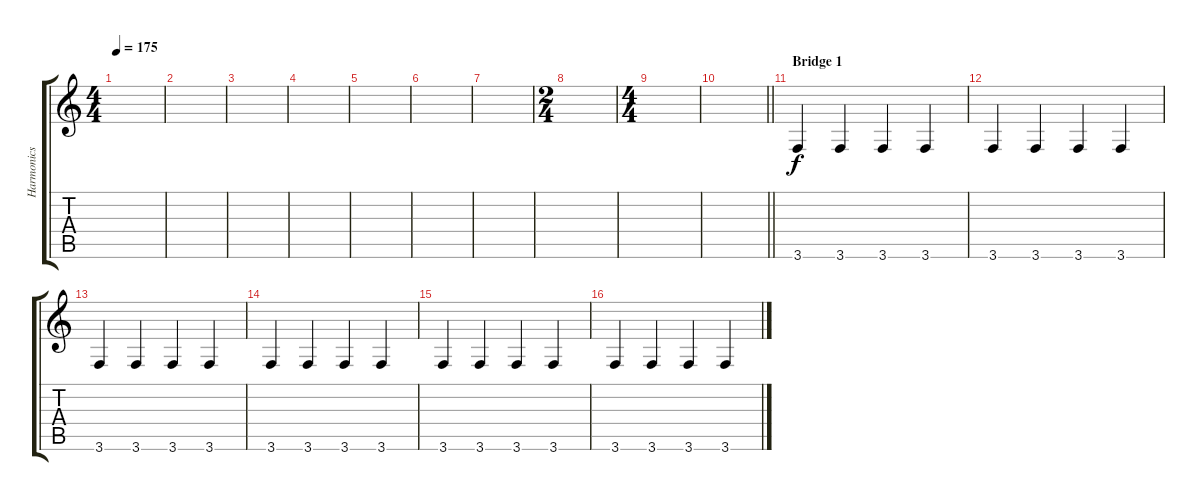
\track ("Harmonics" "Harmonics") {instrument guitarharmonics}
\staff {score tabs}
\tuning (D4 A3 F3 C3 G2 D2) {hide}
\ts (4 4)
\tempo 175
\clef g2
\ks c
|
|
|
|
|
|
|
\ts (2 4)
|
\ts (4 4)
|
\barLineRight lightlight
|
\section ("" "Bridge 1")
3.6.4{volume 14} 3.6.4 3.6.4 3.6.4 |
3.6.4 3.6.4 3.6.4 3.6.4{volume 8} |
3.6.4{volume 14} 3.6.4 3.6.4 3.6.4 |
3.6.4 3.6.4 3.6.4 3.6.4{volume 8} |
3.6.4{volume 14} 3.6.4 3.6.4 3.6.4 |
3.6.4 3.6.4 3.6.4 3.6.4{volume 8}
